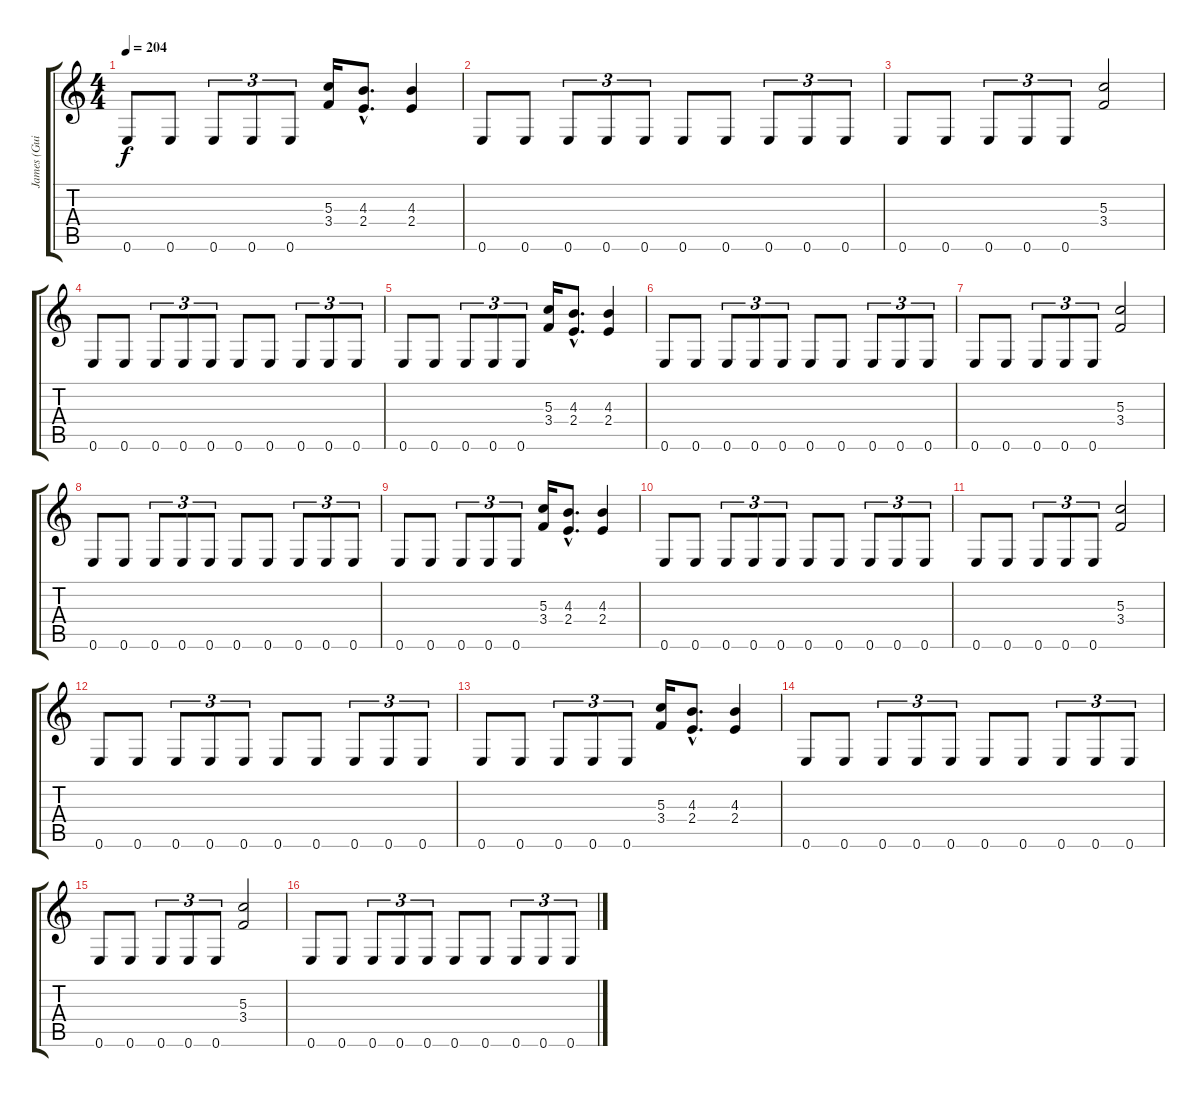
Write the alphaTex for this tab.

\track ("James (Guitar 1)" "James (Gui") {instrument distortionguitar}
\staff {score tabs}
\tuning (E4 B3 G3 D3 A2 E2) {hide}
\ts (4 4)
\tempo 204
\clef g2
\ks c
0.6.8{dy f} 0.6.8 0.6.8{tu (3 2)} 0.6.8{tu (3 2)} 0.6.8{tu (3 2)} (5.3 3.4).16 (4.3{hac} 2.4{hac}).8{d} (4.3 2.4).4 |
0.6.8 0.6.8 0.6.8{tu (3 2)} 0.6.8{tu (3 2)} 0.6.8{tu (3 2)} 0.6.8 0.6.8 0.6.8{tu (3 2)} 0.6.8{tu (3 2)} 0.6.8{tu (3 2)} |
0.6.8 0.6.8 0.6.8{tu (3 2)} 0.6.8{tu (3 2)} 0.6.8{tu (3 2)} (5.3 3.4).2 |
0.6.8 0.6.8 0.6.8{tu (3 2)} 0.6.8{tu (3 2)} 0.6.8{tu (3 2)} 0.6.8 0.6.8 0.6.8{tu (3 2)} 0.6.8{tu (3 2)} 0.6.8{tu (3 2)} |
0.6.8 0.6.8 0.6.8{tu (3 2)} 0.6.8{tu (3 2)} 0.6.8{tu (3 2)} (5.3 3.4).16 (4.3{hac} 2.4{hac}).8{d} (4.3 2.4).4 |
0.6.8 0.6.8 0.6.8{tu (3 2)} 0.6.8{tu (3 2)} 0.6.8{tu (3 2)} 0.6.8 0.6.8 0.6.8{tu (3 2)} 0.6.8{tu (3 2)} 0.6.8{tu (3 2)} |
0.6.8 0.6.8 0.6.8{tu (3 2)} 0.6.8{tu (3 2)} 0.6.8{tu (3 2)} (5.3 3.4).2 |
0.6.8 0.6.8 0.6.8{tu (3 2)} 0.6.8{tu (3 2)} 0.6.8{tu (3 2)} 0.6.8 0.6.8 0.6.8{tu (3 2)} 0.6.8{tu (3 2)} 0.6.8{tu (3 2)} |
0.6.8 0.6.8 0.6.8{tu (3 2)} 0.6.8{tu (3 2)} 0.6.8{tu (3 2)} (5.3 3.4).16 (4.3{hac} 2.4{hac}).8{d} (4.3 2.4).4 |
0.6.8 0.6.8 0.6.8{tu (3 2)} 0.6.8{tu (3 2)} 0.6.8{tu (3 2)} 0.6.8 0.6.8 0.6.8{tu (3 2)} 0.6.8{tu (3 2)} 0.6.8{tu (3 2)} |
0.6.8 0.6.8 0.6.8{tu (3 2)} 0.6.8{tu (3 2)} 0.6.8{tu (3 2)} (5.3 3.4).2 |
0.6.8 0.6.8 0.6.8{tu (3 2)} 0.6.8{tu (3 2)} 0.6.8{tu (3 2)} 0.6.8 0.6.8 0.6.8{tu (3 2)} 0.6.8{tu (3 2)} 0.6.8{tu (3 2)} |
0.6.8 0.6.8 0.6.8{tu (3 2)} 0.6.8{tu (3 2)} 0.6.8{tu (3 2)} (5.3 3.4).16 (4.3{hac} 2.4{hac}).8{d} (4.3 2.4).4 |
0.6.8 0.6.8 0.6.8{tu (3 2)} 0.6.8{tu (3 2)} 0.6.8{tu (3 2)} 0.6.8 0.6.8 0.6.8{tu (3 2)} 0.6.8{tu (3 2)} 0.6.8{tu (3 2)} |
0.6.8 0.6.8 0.6.8{tu (3 2)} 0.6.8{tu (3 2)} 0.6.8{tu (3 2)} (5.3 3.4).2 |
0.6.8 0.6.8 0.6.8{tu (3 2)} 0.6.8{tu (3 2)} 0.6.8{tu (3 2)} 0.6.8 0.6.8 0.6.8{tu (3 2)} 0.6.8{tu (3 2)} 0.6.8{tu (3 2)}
